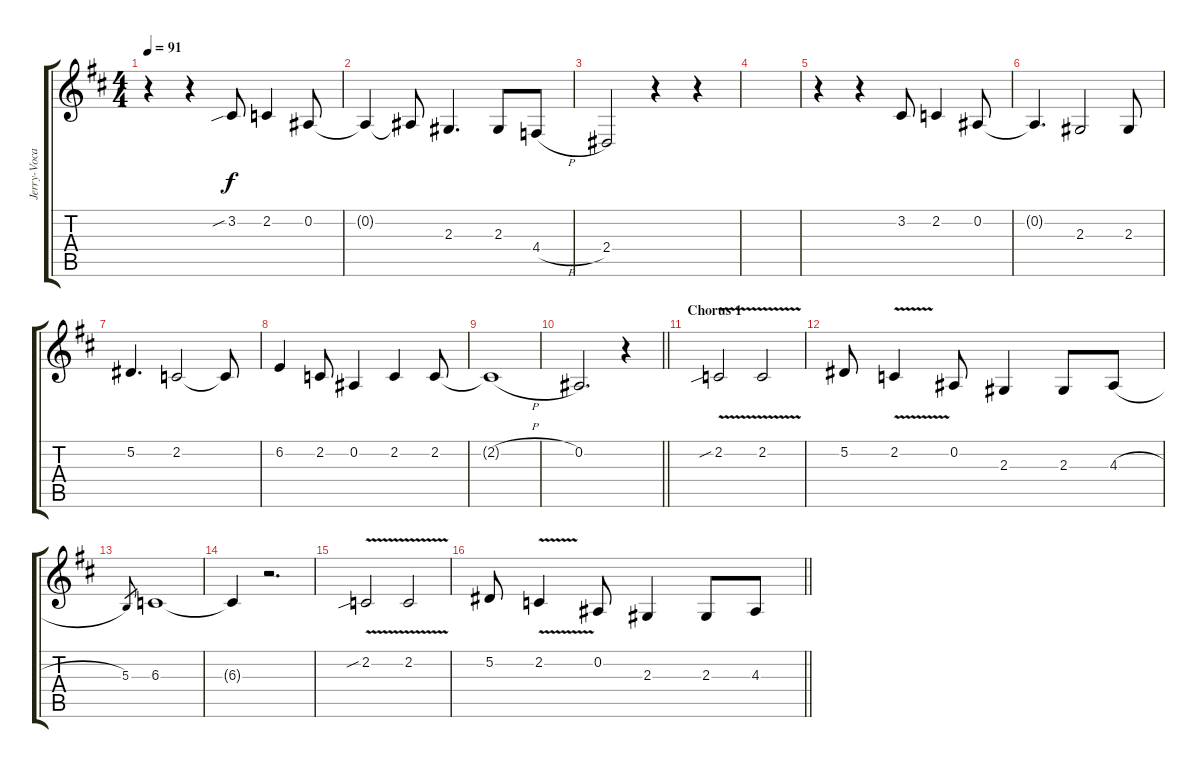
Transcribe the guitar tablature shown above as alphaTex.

\track ("Jerry-Vocal" "Jerry-Voca") {instrument clarinet}
\staff {score tabs}
\tuning (Eb4 Bb3 Gb3 Db3 Ab2 Eb2) {hide}
\ts (4 4)
\tempo 91
\clef g2
\ks d
r.4{dy f} r.4 3.2{sib}.8 2.2.4 0.2.8 |
0.2{t}.4 0.2{t}.8 2.3.4{d} 2.3.8 4.4{h}.8 |
2.4.2 r.4 r.4 |
|
r.4 r.4 3.2.8 2.2.4 0.2.8 |
0.2{t}.4{d} 2.3.2 2.3.8 |
5.2.4{d} 2.2.2 2.2{t}.8 |
6.2.4 2.2.8 0.2.4 2.2.4 2.2.8 |
2.2{h t}.1 |
\barLineRight lightlight
0.2.2{d} r.4 |
\section ("" "Chorus 1")
2.2{v sib}.2 2.2{v}.2 |
5.2.8 2.2{v}.4 0.2.8 2.3.4 2.3.8 4.3{h}.8 |
5.3.8{gr} 6.3.1 |
6.3{t}.4 r.2{d} |
2.2{v sib}.2 2.2{v}.2 |
\barLineRight lightlight
5.2.8 2.2{v}.4 0.2.8 2.3.4 2.3.8 4.3{h}.8
